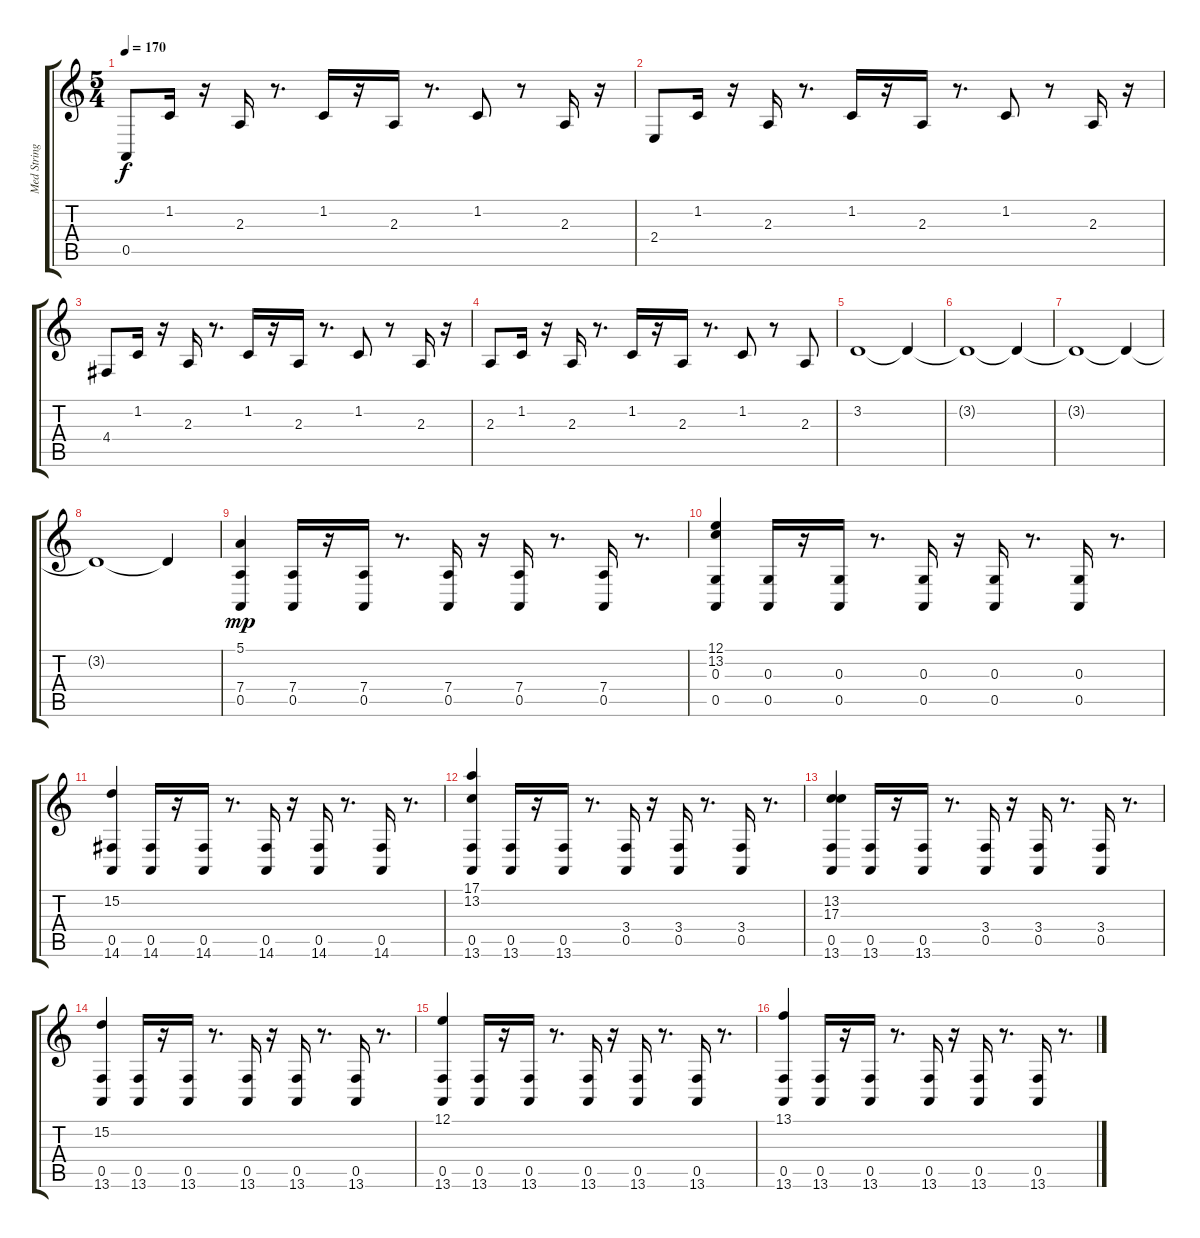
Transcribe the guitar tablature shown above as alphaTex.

\track ("Med Strings" "Med String") {instrument stringensemble1}
\staff {score tabs}
\tuning (E4 B3 G3 D3 A2 E2) {hide}
\ts (5 4)
\tempo 170
\clef g2
\ks c
0.5.8{dy f} 1.2.16 r.16 2.3.16 r.8{d} 1.2.16 r.16 2.3.16 r.8{d} 1.2.8 r.8 2.3.16 r.16 |
2.4.8 1.2.16 r.16 2.3.16 r.8{d} 1.2.16 r.16 2.3.16 r.8{d} 1.2.8 r.8 2.3.16 r.16 |
4.4.8 1.2.16 r.16 2.3.16 r.8{d} 1.2.16 r.16 2.3.16 r.8{d} 1.2.8 r.8 2.3.16 r.16 |
2.3.8 1.2.16 r.16 2.3.16 r.8{d} 1.2.16 r.16 2.3.16 r.8{d} 1.2.8 r.8 2.3.8 |
3.2.1 3.2{t}.4 |
3.2{t}.1 3.2{t}.4 |
3.2{t}.1 3.2{t}.4 |
3.2{t}.1 3.2{t}.4 |
(5.1 7.4 0.5).4{dy mp} (7.4 0.5).16 r.16 (7.4 0.5).16 r.8{d} (7.4 0.5).16 r.16 (7.4 0.5).16 r.8{d} (7.4 0.5).16 r.8{d} |
(12.1 13.2 0.3 0.5).4 (0.3 0.5).16 r.16 (0.3 0.5).16 r.8{d} (0.3 0.5).16 r.16 (0.3 0.5).16 r.8{d} (0.3 0.5).16 r.8{d} |
(15.2 0.5 14.6).4 (0.5 14.6).16 r.16 (0.5 14.6).16 r.8{d} (0.5 14.6).16 r.16 (0.5 14.6).16 r.8{d} (0.5 14.6).16 r.8{d} |
(17.1 13.2 0.5 13.6).4 (0.5 13.6).16 r.16 (0.5 13.6).16 r.8{d} (3.4 0.5).16 r.16 (3.4 0.5).16 r.8{d} (3.4 0.5).16 r.8{d} |
(13.2 17.3 0.5 13.6).4 (0.5 13.6).16 r.16 (0.5 13.6).16 r.8{d} (3.4 0.5).16 r.16 (3.4 0.5).16 r.8{d} (3.4 0.5).16 r.8{d} |
(15.2 0.5 13.6).4 (0.5 13.6).16 r.16 (0.5 13.6).16 r.8{d} (0.5 13.6).16 r.16 (0.5 13.6).16 r.8{d} (0.5 13.6).16 r.8{d} |
(12.1 0.5 13.6).4 (0.5 13.6).16 r.16 (0.5 13.6).16 r.8{d} (0.5 13.6).16 r.16 (0.5 13.6).16 r.8{d} (0.5 13.6).16 r.8{d} |
(13.1 0.5 13.6).4 (0.5 13.6).16 r.16 (0.5 13.6).16 r.8{d} (0.5 13.6).16 r.16 (0.5 13.6).16 r.8{d} (0.5 13.6).16 r.8{d}
